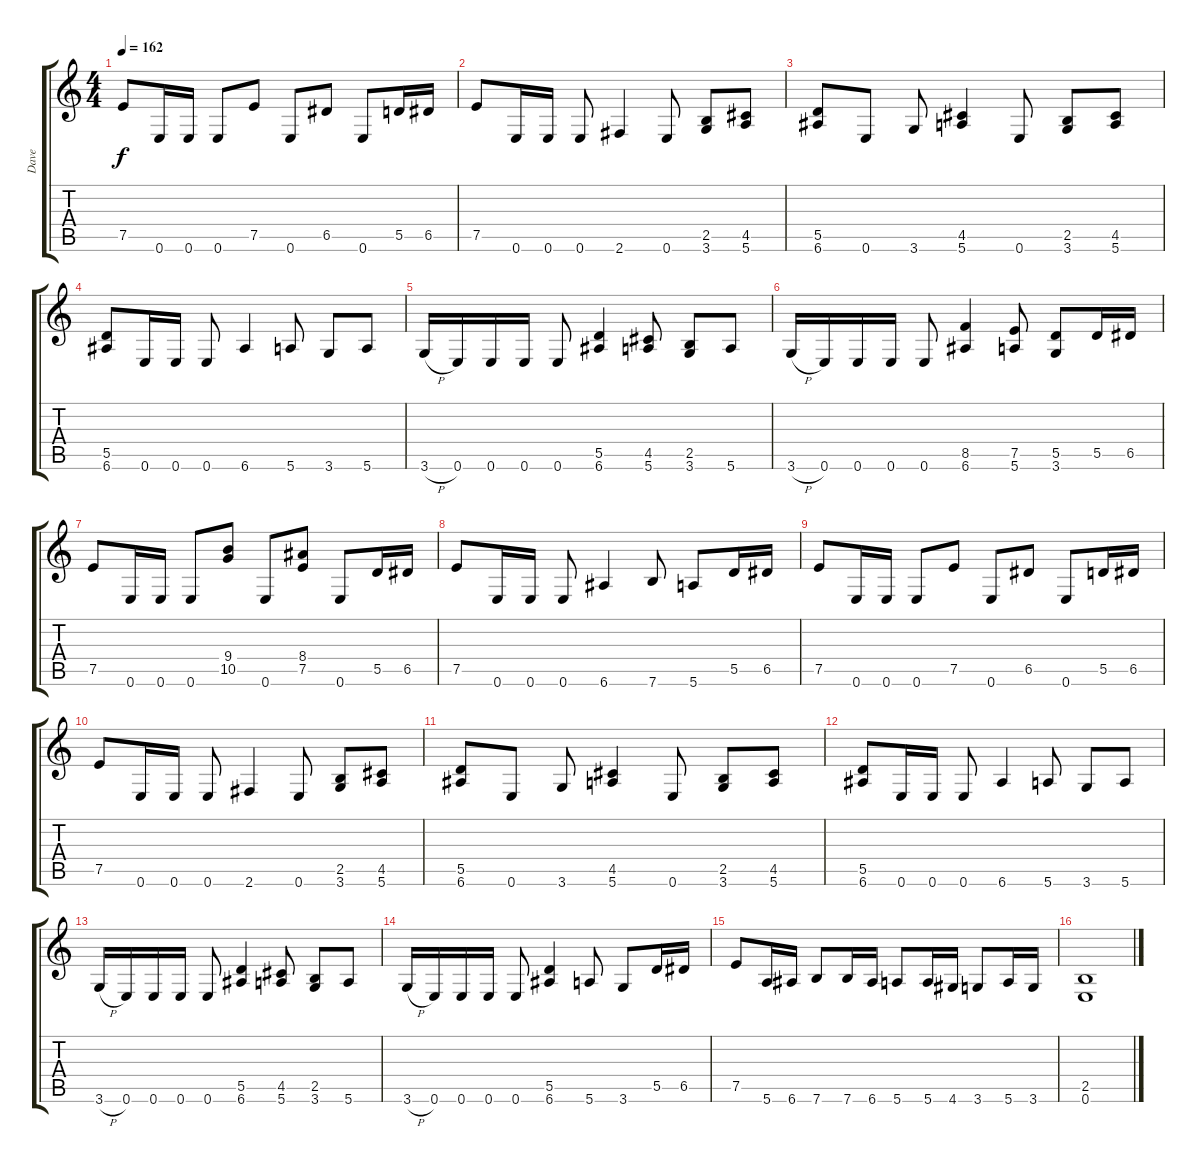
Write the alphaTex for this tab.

\track ("Dave" "Dave") {instrument distortionguitar}
\staff {score tabs}
\tuning (E4 B3 G3 D3 A2 E2) {hide}
\ts (4 4)
\tempo 162
\clef g2
\ks c
7.5.8{dy f} 0.6.16 0.6.16 0.6.8 7.5.8 0.6.8 6.5.8 0.6.8 5.5.16 6.5.16 |
7.5.8 0.6.16 0.6.16 0.6.8 2.6.4 0.6.8 (2.5 3.6).8 (4.5 5.6).8 |
(5.5 6.6).8 0.6.8 3.6.8 (4.5 5.6).4 0.6.8 (2.5 3.6).8 (4.5 5.6).8 |
(5.5 6.6).8 0.6.16 0.6.16 0.6.8 6.6.4 5.6.8 3.6.8 5.6.8 |
3.6{h}.16 0.6.16 0.6.16 0.6.16 0.6.8 (5.5 6.6).4 (4.5 5.6).8 (2.5 3.6).8 5.6.8 |
3.6{h}.16 0.6.16 0.6.16 0.6.16 0.6.8 (8.5 6.6).4 (7.5 5.6).8 (5.5 3.6).8 5.5.16 6.5.16 |
7.5.8 0.6.16 0.6.16 0.6.8 (9.4 10.5).8 0.6.8 (8.4 7.5).8 0.6.8 5.5.16 6.5.16 |
7.5.8 0.6.16 0.6.16 0.6.8 6.6.4 7.6.8 5.6.8 5.5.16 6.5.16 |
7.5.8 0.6.16 0.6.16 0.6.8 7.5.8 0.6.8 6.5.8 0.6.8 5.5.16 6.5.16 |
7.5.8 0.6.16 0.6.16 0.6.8 2.6.4 0.6.8 (2.5 3.6).8 (4.5 5.6).8 |
(5.5 6.6).8 0.6.8 3.6.8 (4.5 5.6).4 0.6.8 (2.5 3.6).8 (4.5 5.6).8 |
(5.5 6.6).8 0.6.16 0.6.16 0.6.8 6.6.4 5.6.8 3.6.8 5.6.8 |
3.6{h}.16 0.6.16 0.6.16 0.6.16 0.6.8 (5.5 6.6).4 (4.5 5.6).8 (2.5 3.6).8 5.6.8 |
3.6{h}.16 0.6.16 0.6.16 0.6.16 0.6.8 (5.5 6.6).4 5.6.8 3.6.8 5.5.16 6.5.16 |
7.5.8 5.6.16 6.6.16 7.6.8 7.6.16 6.6.16 5.6.8 5.6.16 4.6.16 3.6.8 5.6.16 3.6.16 |
(2.5 0.6).1
